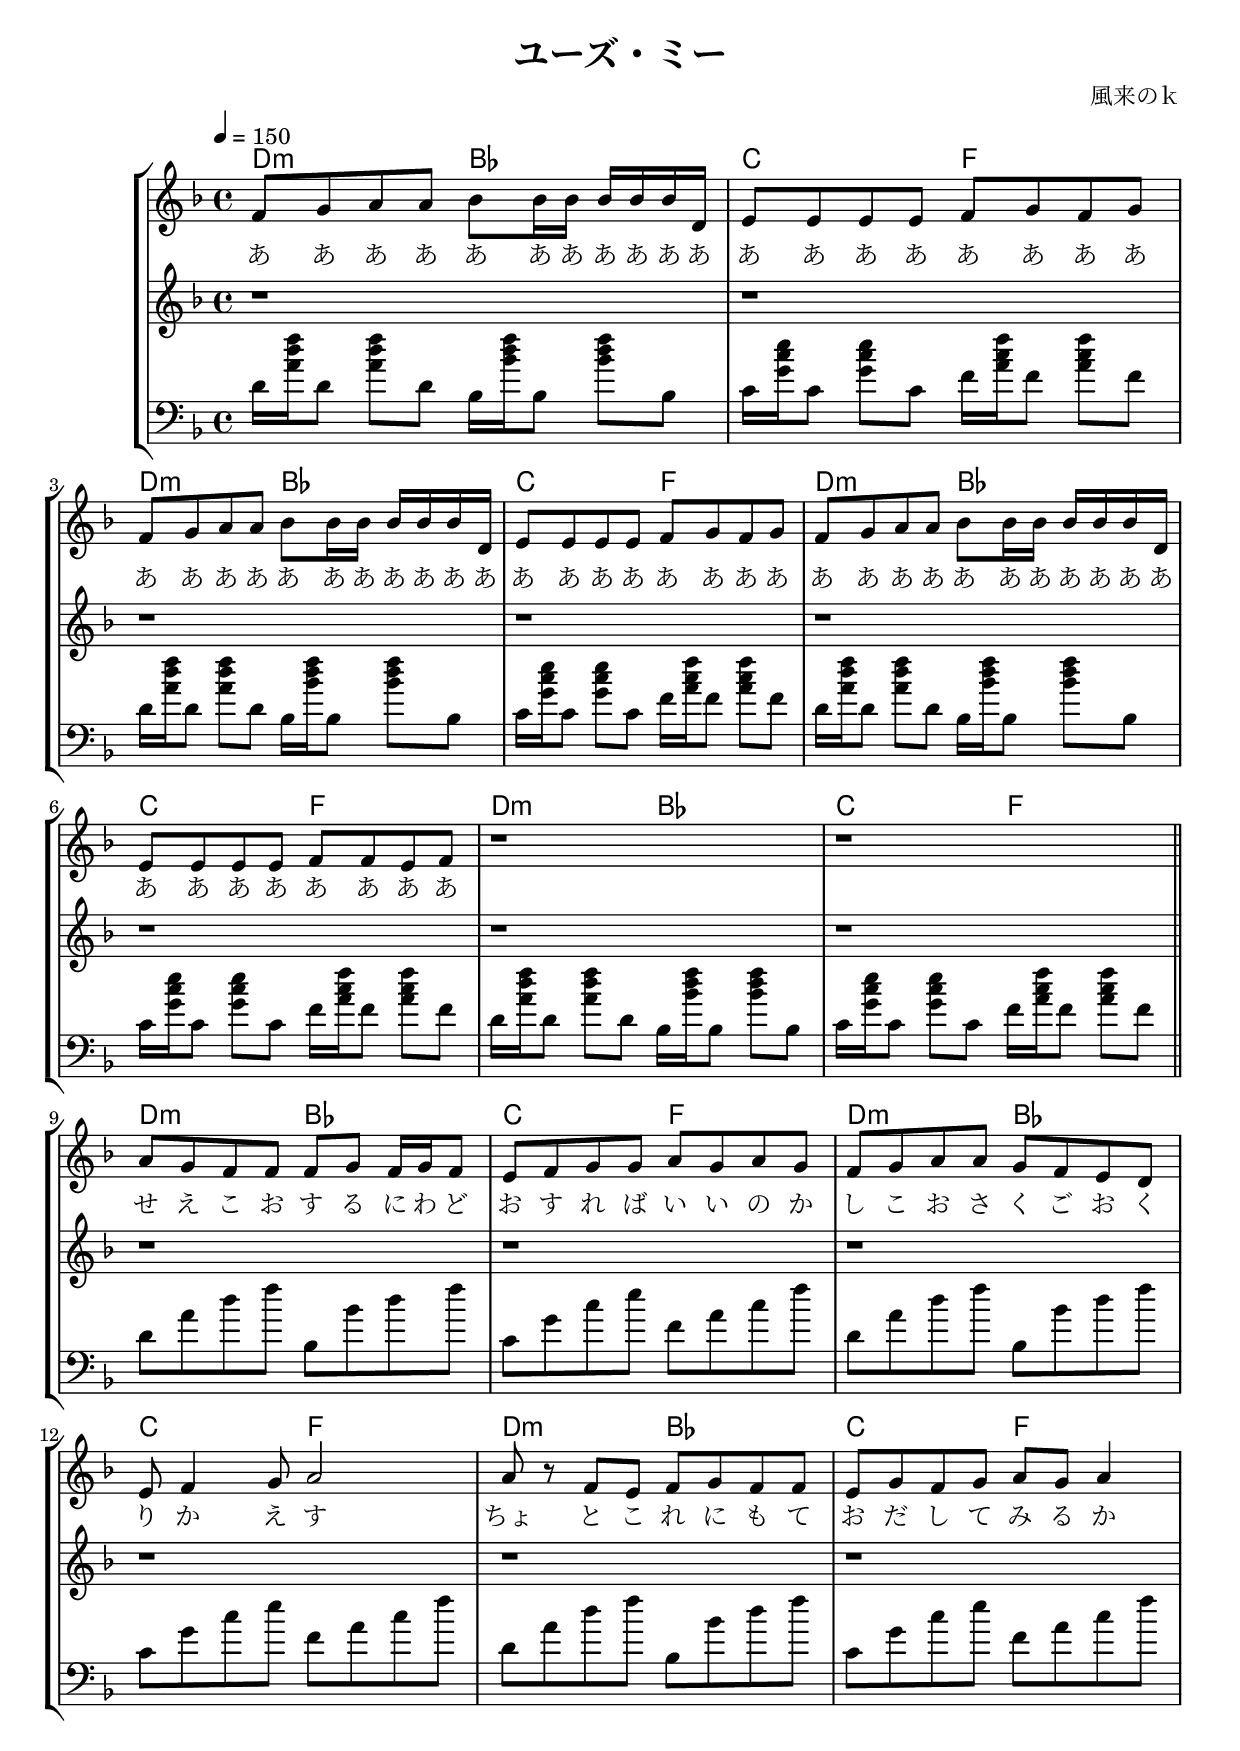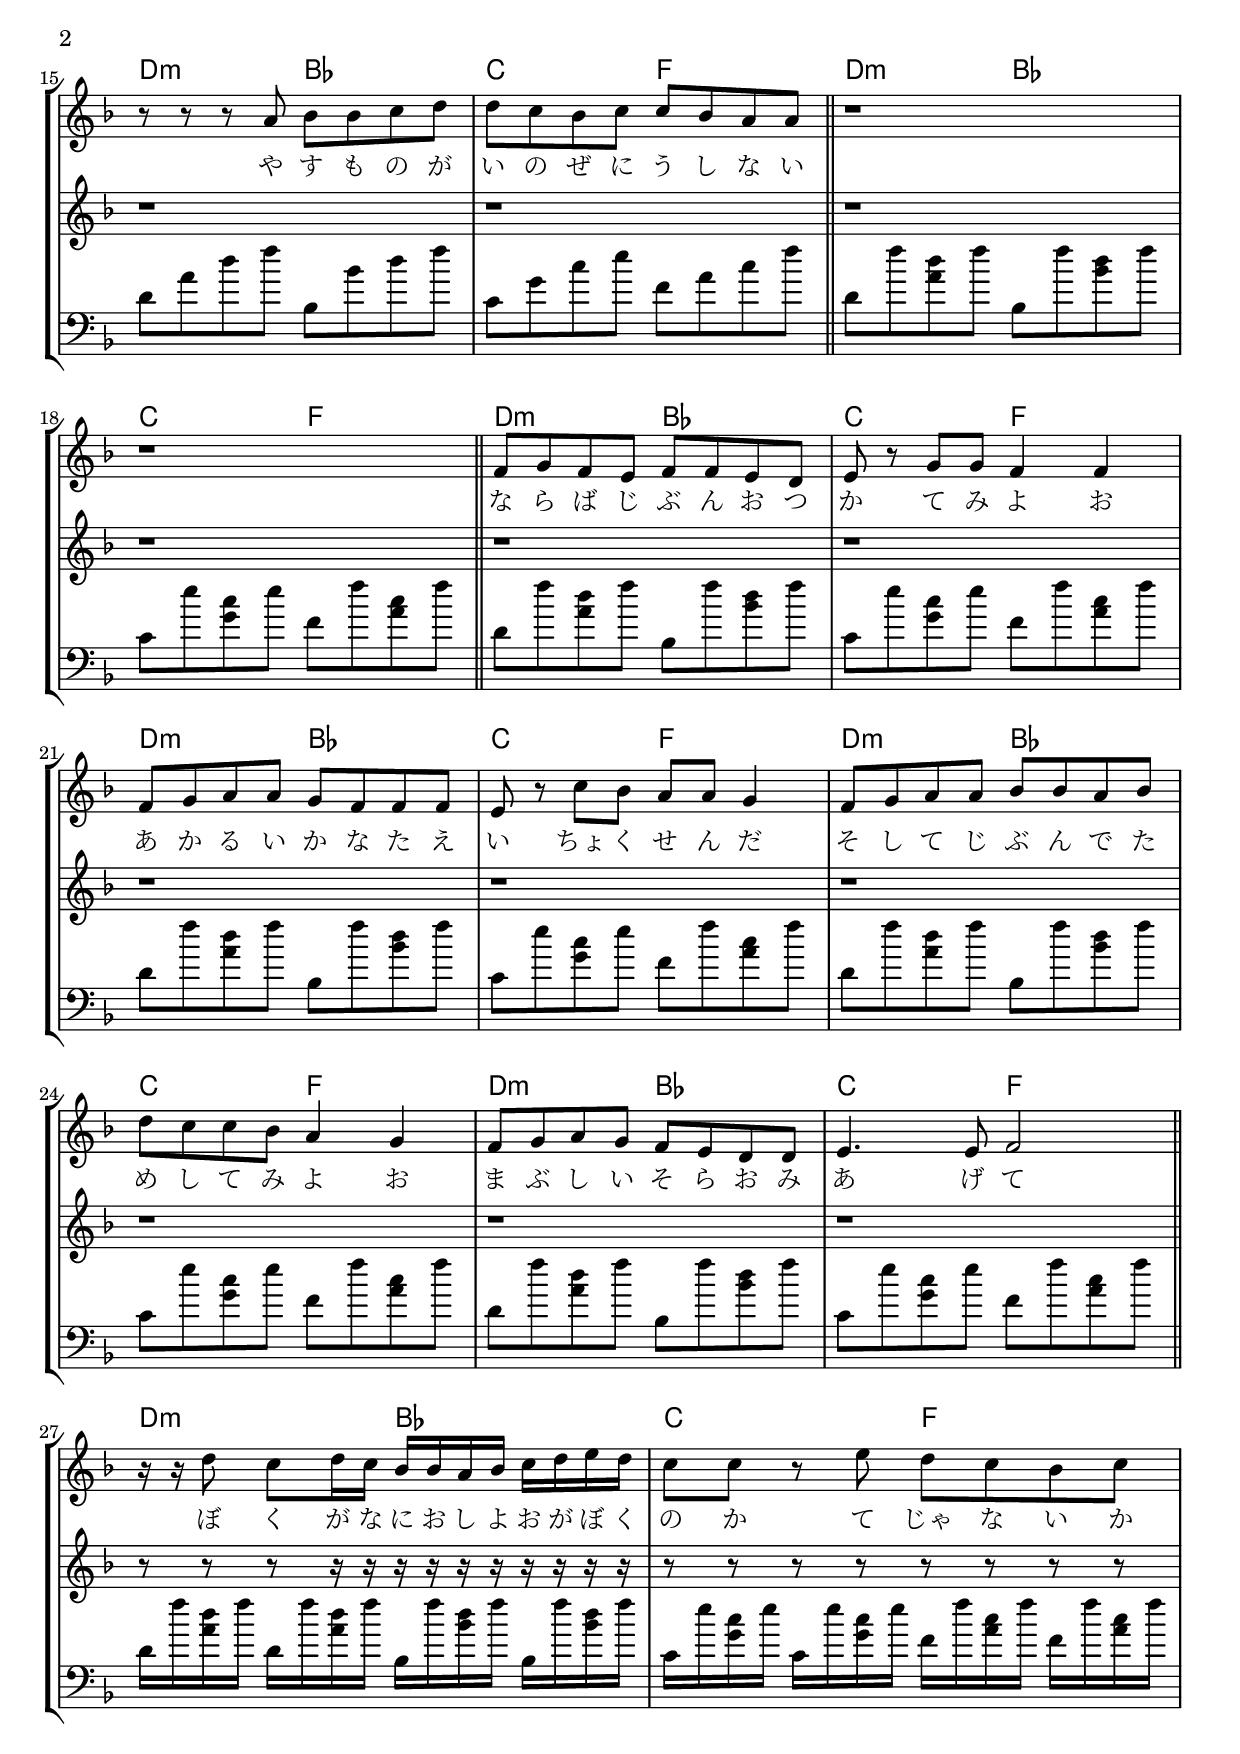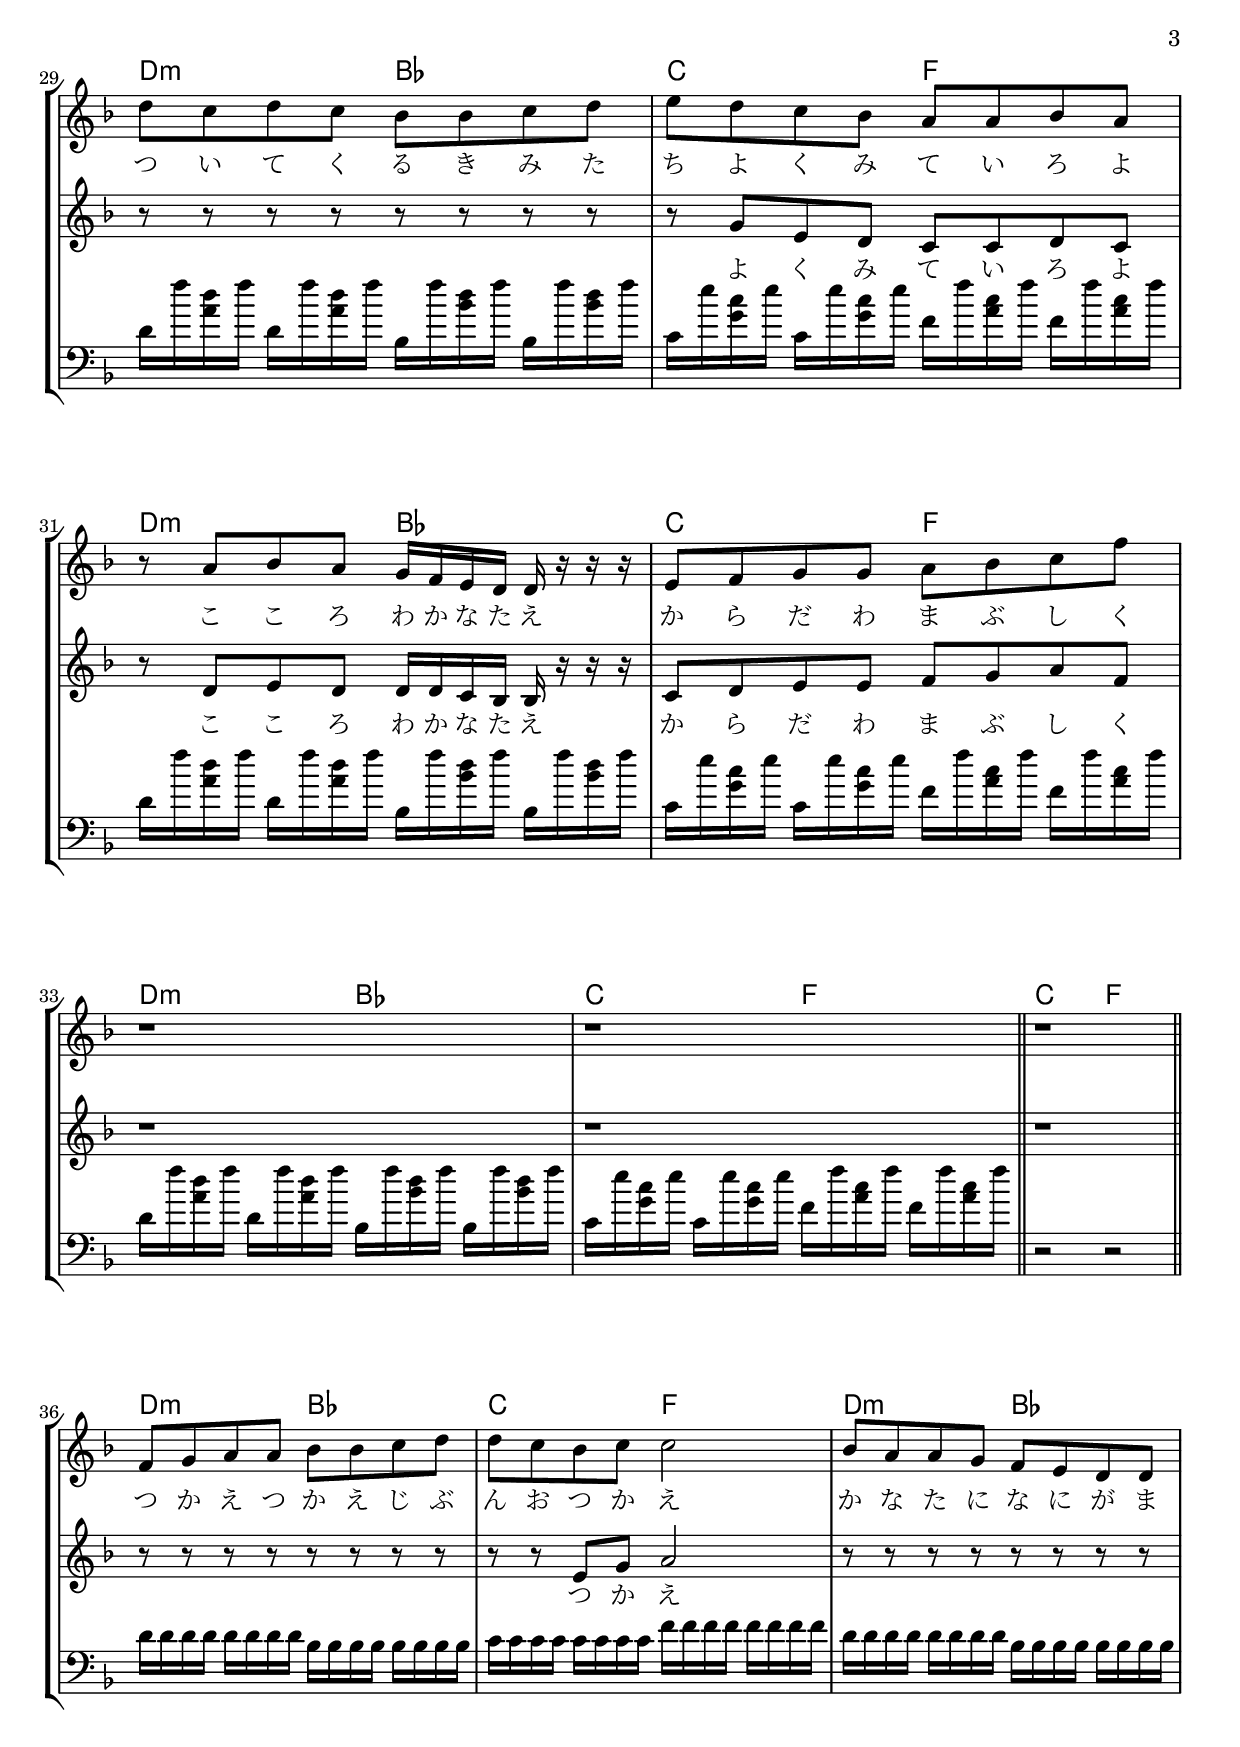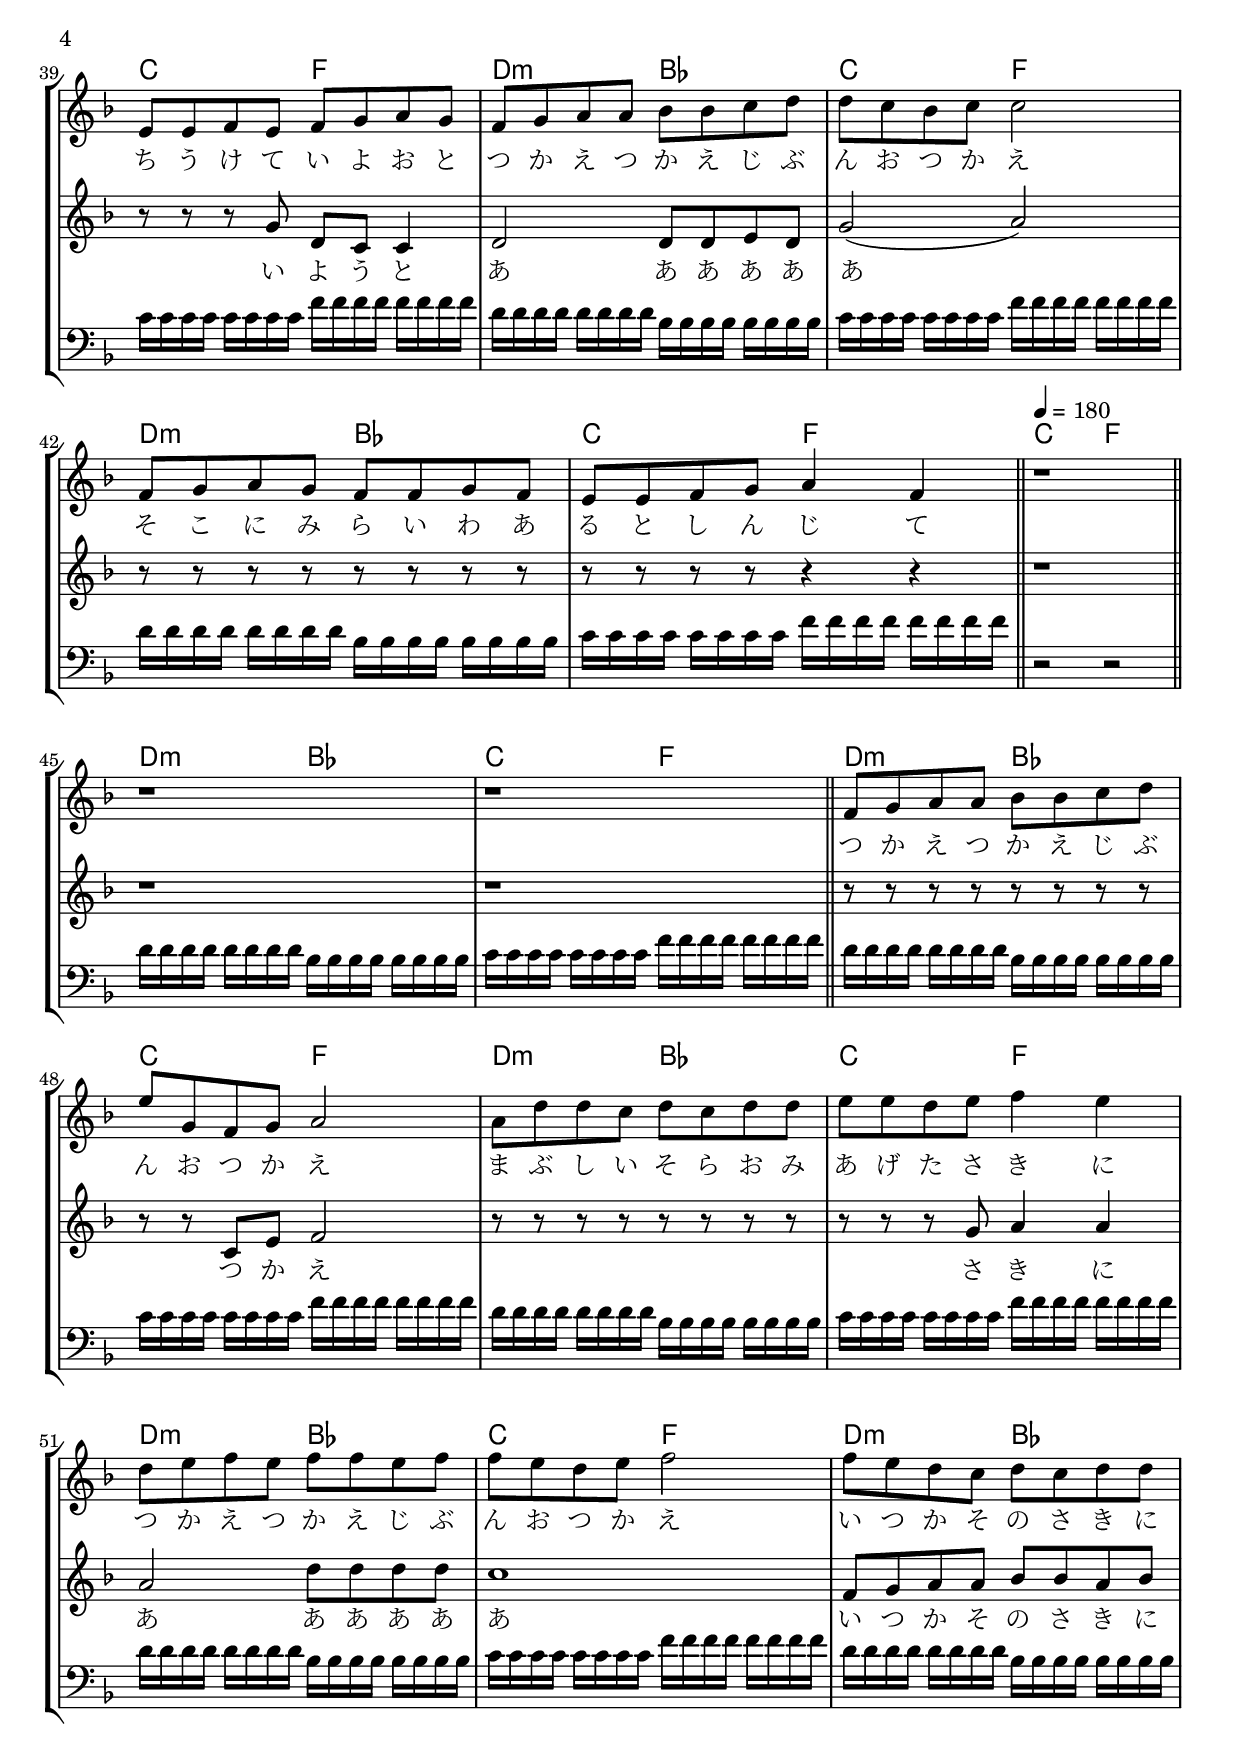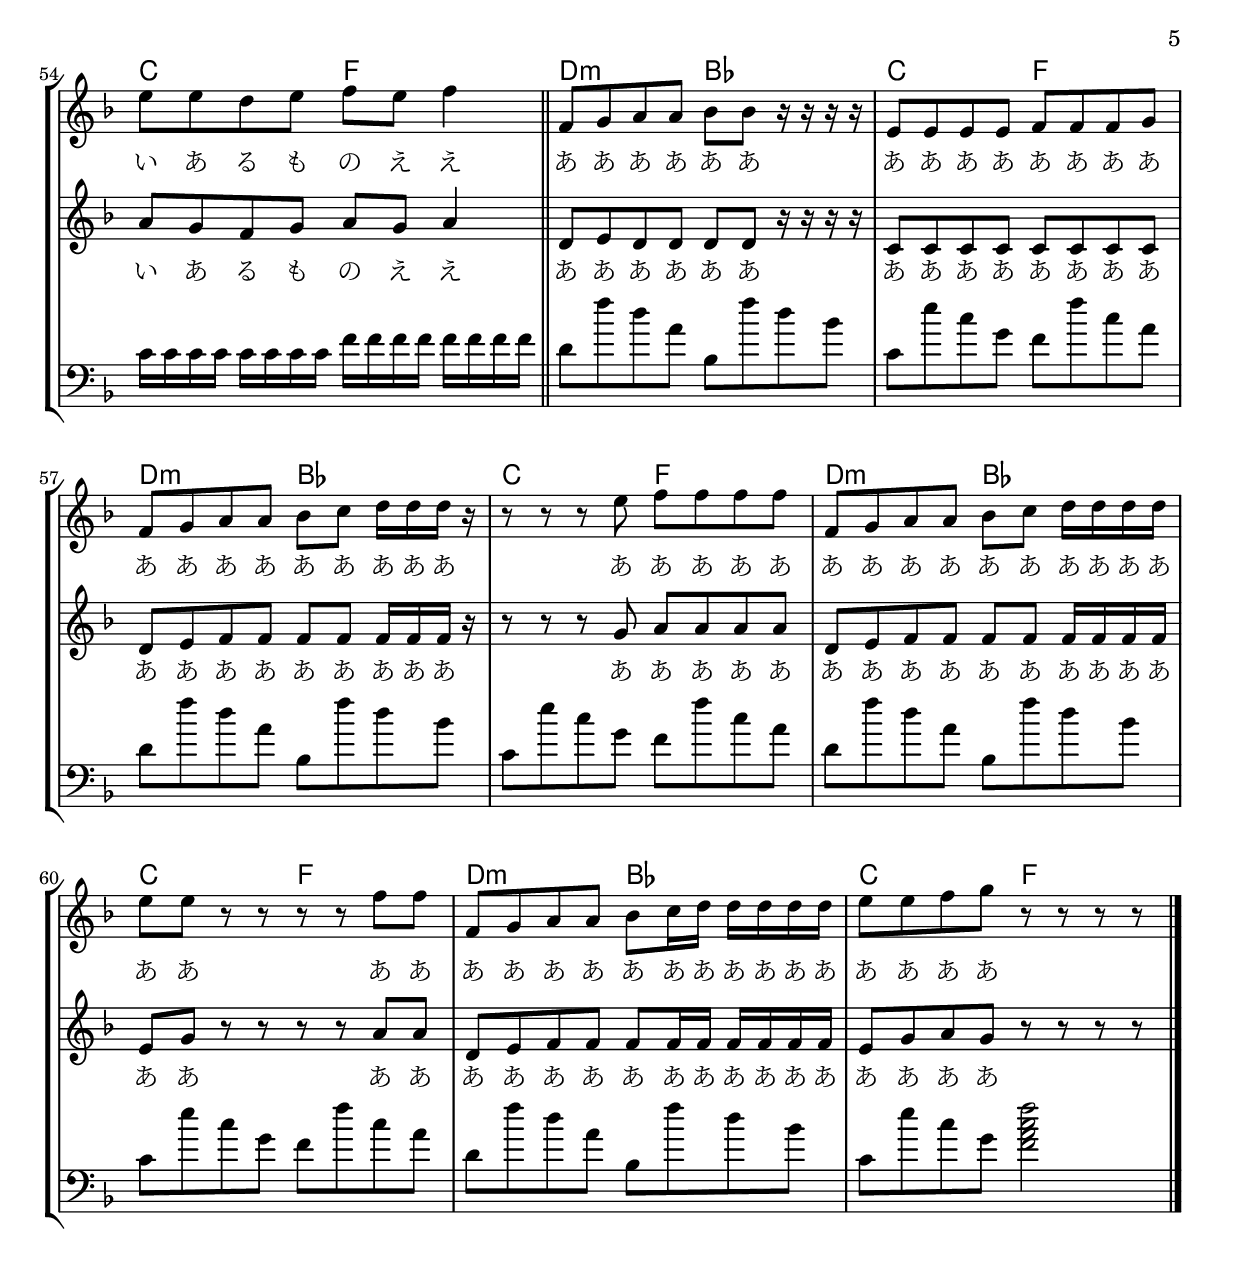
\version "2.12.1"

\header {
	title = \markup {ユーズ・ミー}
	composer = \markup \center-column {風来のｋ}
}

harmony = \chordmode {
	d2:m bes c f d:m bes c f d:m bes c f d:m bes c f 

	d:m bes c f d:m bes c f d:m bes c f d:m bes c f 

	d:m bes c f 

	d:m bes c f d:m bes c f d:m bes c f d:m bes c f 

	d:m bes c f d:m bes c f d:m bes c f d:m bes c f 

	c f 

	d:m bes c f d:m bes c f d:m bes c f d:m bes c f 

	c f 

	d:m bes c f 

	d:m bes c f d:m bes c f d:m bes c f d:m bes c f 

	d:m bes c f d:m bes c f d:m bes c f d:m bes c f 
}

melody = {
	\set Staff.midiInstrument = #"Overdriven Guitar"
		\key f \major
	\tempo 4 = 150
f'8  g'8  a'8  a'8  bes'8  bes'16  bes'16  bes'16  bes'16  bes'16  d'16 
	e'8  e'8  e'8  e'8  f'8  g'8  f'8  g'8 
	f'8  g'8  a'8  a'8  bes'8  bes'16  bes'16  bes'16  bes'16  bes'16  d'16 
	e'8  e'8  e'8  e'8  f'8  g'8  f'8  g'8 
	f'8  g'8  a'8  a'8  bes'8  bes'16  bes'16  bes'16  bes'16  bes'16  d'16 
	e'8  e'8  e'8  e'8  f'8  f'8  e'8  f'8
	r1 r1 	\set Staff.midiInstrument = #"mmi0.34"
	a'8  g'8  f'8  f'8  f'8  g'8  f'16  g'16  f'8 
	e'8  f'8  g'8  g'8  a'8  g'8  a'8  g'8 
	f'8  g'8  a'8  a'8  g'8  f'8  e'8  d'8 
	e'8  f'4  g'8  a'2 
	a'8  r8  f'8  e'8  f'8  g'8  f'8  f'8 
	e'8  g'8  f'8  g'8  a'8  g'8  a'4 
	r8  r8  r8  a'8  bes'8  bes'8  c''8  d''8 
	d''8  c''8  bes'8  c''8  c''8  bes'8  a'8  a'8
	r1 | r1   
	\set Staff.midiInstrument = #"mmi0.34"
	f'8  g'8  f'8  e'8  f'8  f'8  e'8  d'8 
	e'8  r8  g'8  g'8  f'4  f'4 
	f'8  g'8  a'8  a'8  g'8  f'8  f'8  f'8 
	e'8  r8  c''8  bes'8  a'8  a'8  g'4 
	f'8  g'8  a'8  a'8  bes'8  bes'8  a'8  bes'8 
	d''8  c''8  c''8  bes'8  a'4  g'4 
	f'8  g'8  a'8  g'8  f'8  e'8  d'8  d'8 
	e'4.  e'8  f'2
	\set Staff.midiInstrument = #"mmi0.34"
	r16  r16  d''8  c''8  d''16  c''16  bes'16  bes'16  a'16  bes'16  c''16  d''16  e''16  d''16 
	c''8  c''8  r8  e''8  d''8  c''8  bes'8  c''8 
	d''8  c''8  d''8  c''8  bes'8  bes'8  c''8  d''8 
	e''8  d''8  c''8  bes'8  a'8  a'8  bes'8  a'8 
	r8  a'8  bes'8  a'8  g'16  f'16  e'16  d'16  d'16  r16  r16  r16 
	e'8  f'8  g'8  g'8  a'8  bes'8  c''8  f''8
	r1 r1 	r1   
	\set Staff.midiInstrument = #"mmi0.34"
	f'8  g'8  a'8  a'8  bes'8  bes'8  c''8  d''8 
	d''8  c''8  bes'8  c''8  c''2 
	bes'8  a'8  a'8  g'8  f'8  e'8  d'8  d'8 
	e'8  e'8  f'8  e'8  f'8  g'8  a'8  g'8 
	f'8  g'8  a'8  a'8  bes'8  bes'8  c''8  d''8 
	d''8  c''8  bes'8  c''8  c''2 
	f'8  g'8  a'8  g'8  f'8  f'8  g'8  f'8 
	e'8  e'8  f'8  g'8  a'4  f'4
	\tempo 4 = 180
	r1   
	r1 | r1   
	\set Staff.midiInstrument = #"mmi0.34"
	f'8  g'8  a'8  a'8  bes'8  bes'8  c''8  d''8 
	e''8  g'8  f'8  g'8  a'2 
	a'8  d''8  d''8  c''8  d''8  c''8  d''8  d''8 
	e''8  e''8  d''8  e''8  f''4  e''4 
	d''8  e''8  f''8  e''8  f''8  f''8  e''8  f''8 
	f''8  e''8  d''8  e''8  f''2 
	f''8  e''8  d''8  c''8  d''8  c''8  d''8  d''8 
	e''8  e''8  d''8  e''8  f''8  e''8  f''4
	\set Staff.midiInstrument = #"Overdriven Guitar"
	f'8  g'8  a'8  a'8  bes'8  bes'8  r16  r16  r16  r16 
	e'8  e'8  e'8  e'8  f'8  f'8  f'8  g'8 
	f'8  g'8  a'8  a'8  bes'8  c''8  d''16  d''16  d''16  r16 
	r8  r8  r8  e''8  f''8  f''8  f''8  f''8 
	f'8  g'8  a'8  a'8  bes'8  c''8  d''16  d''16  d''16  d''16 
	e''8  e''8  r8  r8  r8  r8  f''8  f''8 
	f'8  g'8  a'8  a'8  bes'8  c''16  d''16  d''16  d''16  d''16  d''16 
	e''8  e''8  f''8  g''8  r8  r8  r8  r8
	\bar "|."
}

words = \lyricmode {
	あ  あ  あ  あ  あ  あ  あ  あ  あ  あ  あ  あ  あ  あ  あ  あ  あ  あ  あ  あ  あ  あ  あ  あ  あ  あ  あ  あ  あ  あ  あ  あ  あ  あ  あ  あ  あ  あ  あ  あ  あ  あ  あ  あ  あ  あ  あ  あ  あ  あ  あ  あ  あ  あ  あ  あ  あ  
	せ  え  こ  お  す  る  に  わ  ど  お  す  れ  ば  い  い  の  か  し  こ  お  さ  く  ご  お  く  り  か  え  す  ちょ  と  こ  れ  に  も  て  お  だ  し  て  み  る  か  や  す  も  の  が  い  の  ぜ  に  う  し  な  い  
	
	な  ら  ば  じ  ぶ  ん  お  つ  か  て  み  よ  お  あ  か  る  い  か  な  た  え  い  ちょ  く  せ  ん  だ  そ  し  て  じ  ぶ  ん  で  た  め  し  て  み  よ  お  ま  ぶ  し  い  そ  ら  お  み  あ  げ  て  
	ぼ  く  が  な  に  お  し  よ  お  が  ぼ  く  の  か  て  じゃ  な  い  か  つ  い  て  く  る  き  み  た  ち  よ  く  み  て  い  ろ  よ  こ  こ  ろ  わ  か  な  た  え  か  ら  だ  わ  ま  ぶ  し  く  
	
	つ  か  え  つ  か  え  じ  ぶ  ん  お  つ  か  え  か  な  た  に  な  に  が  ま  ち  う  け  て  い  よ  お  と  つ  か  え  つ  か  え  じ  ぶ  ん  お  つ  か  え  そ  こ  に  み  ら  い  わ  あ  る  と  し  ん  じ  て  
	
	
	つ  か  え  つ  か  え  じ  ぶ  ん  お  つ  か  え  ま  ぶ  し  い  そ  ら  お  み  あ  げ  た  さ  き  に  つ  か  え  つ  か  え  じ  ぶ  ん  お  つ  か  え  い  つ  か  そ  の  さ  き  に  い  あ  る  も  の  え  え  
	あ  あ  あ  あ  あ  あ  あ  あ  あ  あ  あ  あ  あ  あ  あ  あ  あ  あ  あ  あ  あ  あ  あ  あ  あ  あ  あ  あ  あ  あ  あ  あ  あ  あ  あ  あ  あ  あ  あ  あ  あ  あ  あ  あ  あ  あ  あ  あ  あ  あ  あ  あ  あ  あ  あ  あ  あ  
}

secondmelody = {
	\key f \major
	\tempo 4 = 150
	r1 | r1 | r1 | r1 | r1 | r1 | r1 | r1   
	r1 | r1 | r1 | r1 | r1 | r1 | r1 | r1   
	r1 | r1   
	r1 | r1 | r1 | r1 | r1 | r1 | r1 | r1   
	\set Staff.midiInstrument = #"Distorted Guitar"
	r8  r8  r8  r16  r16  r16  r16  r16  r16  r16  r16  r16  r16 
	r8  r8  r8  r8  r8  r8  r8  r8 
	r8  r8  r8  r8  r8  r8  r8  r8 
	r8  g'8  e'8  d'8  c'8  c'8  d'8  c'8 
	r8  d'8  e'8  d'8  d'16  d'16  c'16  bes16  bes16  r16  r16  r16 
	c'8  d'8  e'8  e'8  f'8  g'8  a'8  f'8
	r1 r1 	r1   
	\set Staff.midiInstrument = #"Distorted Guitar"
	r8  r8  r8  r8  r8  r8  r8  r8 
	r8  r8  e'8  g'8  a'2 
	r8  r8  r8  r8  r8  r8  r8  r8 
	r8  r8  r8  g'8  d'8  c'8  c'4 
	d'2  d'8  d'8  e'8  d'8 
	g'2  (a'2) 
	r8  r8  r8  r8  r8  r8  r8  r8 
	r8  r8  r8  r8  r4  r4
	\tempo 4 = 180
	r1   
	r1 | r1   
	\set Staff.midiInstrument = #"mmi0.34"
	r8  r8  r8  r8  r8  r8  r8  r8 
	r8  r8  c'8  e'8  f'2 
	r8  r8  r8  r8  r8  r8  r8  r8 
	r8  r8  r8  g'8  a'4  a'4 
	a'2  d''8  d''8  d''8  d''8 
	c''1 
	f'8  g'8  a'8  a'8  bes'8  bes'8  a'8  bes'8 
	a'8  g'8  f'8  g'8  a'8  g'8  a'4
	\set Staff.midiInstrument = #"Distorted Guitar"
	d'8  e'8  d'8  d'8  d'8  d'8  r16  r16  r16  r16 
	c'8  c'8  c'8  c'8  c'8  c'8  c'8  c'8 
	d'8  e'8  f'8  f'8  f'8  f'8  f'16  f'16  f'16  r16 
	r8  r8  r8  g'8  a'8  a'8  a'8  a'8 
	d'8  e'8  f'8  f'8  f'8  f'8  f'16  f'16  f'16  f'16 
	e'8  g'8  r8  r8  r8  r8  a'8  a'8 
	d'8  e'8  f'8  f'8  f'8  f'16  f'16  f'16  f'16  f'16  f'16 
	e'8  g'8  a'8  g'8  r8  r8  r8  r8
	\bar "|."
}

secondwords = \lyricmode {
	
	
	
	
	よ  く  み  て  い  ろ  よ  こ  こ  ろ  わ  か  な  た  え  か  ら  だ  わ  ま  ぶ  し  く  
	
	つ  か  え  い  よ  う  と  あ  あ  あ  あ  あ  あ  
	
	
	つ  か  え  さ  き  に  あ  あ  あ  あ  あ  あ  い  つ  か  そ  の  さ  き  に  い  あ  る  も  の  え  え  
	あ  あ  あ  あ  あ  あ  あ  あ  あ  あ  あ  あ  あ  あ  あ  あ  あ  あ  あ  あ  あ  あ  あ  あ  あ  あ  あ  あ  あ  あ  あ  あ  あ  あ  あ  あ  あ  あ  あ  あ  あ  あ  あ  あ  あ  あ  あ  あ  あ  あ  あ  あ  あ  あ  あ  あ  あ  
}

tempochange = {
	\tempo 4 = 150
	r1 | r1 | r1 | r1 | r1 | r1 | r1 | r1 \bar "||"
	\tempo 4 = 150
	r1 | r1 | r1 | r1 | r1 | r1 | r1 | r1 \bar "||"
	\tempo 4 = 150
	r1 | r1 \bar "||"
	\tempo 4 = 150
	r1 | r1 | r1 | r1 | r1 | r1 | r1 | r1 \bar "||"
	\tempo 4 = 150
	r1 | r1 | r1 | r1 | r1 | r1 | r1 | r1 \bar "||"
	\tempo 4 = 150
	r1 \bar "||"
	\tempo 4 = 150
	r1 | r1 | r1 | r1 | r1 | r1 | r1 | r1 \bar "||"
	\tempo 4 = 180
	r1 \bar "||"
	\tempo 4 = 180
	r1 | r1 \bar "||"
	\tempo 4 = 180
	r1 | r1 | r1 | r1 | r1 | r1 | r1 | r1 \bar "||"
	\tempo 4 = 180
	r1 | r1 | r1 | r1 | r1 | r1 | r1 | r1 \bar "|."
}

mainacc = {
	\clef bass
	\set Staff.midiInstrument = #"Electric Piano2"
	\key f \major
	\tempo 4 = 150
	d'16 <a' d'' f''>16 d'8 <a' d'' f''>8 d'8
	bes16 <bes' d'' f''>16 bes8 <bes' d'' f''>8 bes8
	c'16 <g' c'' e''>16 c'8 <g' c'' e''>8 c'8
	f'16 <a' c'' f''>16 f'8 <a' c'' f''>8 f'8
	d'16 <a' d'' f''>16 d'8 <a' d'' f''>8 d'8
	bes16 <bes' d'' f''>16 bes8 <bes' d'' f''>8 bes8
	c'16 <g' c'' e''>16 c'8 <g' c'' e''>8 c'8
	f'16 <a' c'' f''>16 f'8 <a' c'' f''>8 f'8
	d'16 <a' d'' f''>16 d'8 <a' d'' f''>8 d'8
	bes16 <bes' d'' f''>16 bes8 <bes' d'' f''>8 bes8
	c'16 <g' c'' e''>16 c'8 <g' c'' e''>8 c'8
	f'16 <a' c'' f''>16 f'8 <a' c'' f''>8 f'8
	d'16 <a' d'' f''>16 d'8 <a' d'' f''>8 d'8
	bes16 <bes' d'' f''>16 bes8 <bes' d'' f''>8 bes8
	c'16 <g' c'' e''>16 c'8 <g' c'' e''>8 c'8
	f'16 <a' c'' f''>16 f'8 <a' c'' f''>8 f'8
	\bar "||"

	\set Staff.midiInstrument = #"Rock Organ"
	d'8 a'8 d''8 f''8
	bes8 bes'8 d''8 f''8
	c'8 g'8 c''8 e''8
	f'8 a'8 c''8 f''8
	d'8 a'8 d''8 f''8
	bes8 bes'8 d''8 f''8
	c'8 g'8 c''8 e''8
	f'8 a'8 c''8 f''8
	d'8 a'8 d''8 f''8
	bes8 bes'8 d''8 f''8
	c'8 g'8 c''8 e''8
	f'8 a'8 c''8 f''8
	d'8 a'8 d''8 f''8
	bes8 bes'8 d''8 f''8
	c'8 g'8 c''8 e''8
	f'8 a'8 c''8 f''8
	\bar "||"

	\set Staff.midiInstrument = #"Slap Bass 1"
	d'8 f'' <a' d''> f''
	bes8 f'' <bes' d''> f''
	c'8 e'' <g' c''> e''
	f'8 f'' <a' c''> f''
	\bar "||"

	\set Staff.midiInstrument = #"Rock Organ"
	d'8 f'' <a' d''> f''
	bes8 f'' <bes' d''> f''
	c'8 e'' <g' c''> e''
	f'8 f'' <a' c''> f''
	d'8 f'' <a' d''> f''
	bes8 f'' <bes' d''> f''
	c'8 e'' <g' c''> e''
	f'8 f'' <a' c''> f''
	d'8 f'' <a' d''> f''
	bes8 f'' <bes' d''> f''
	c'8 e'' <g' c''> e''
	f'8 f'' <a' c''> f''
	d'8 f'' <a' d''> f''
	bes8 f'' <bes' d''> f''
	c'8 e'' <g' c''> e''
	f'8 f'' <a' c''> f''
	\bar "||"

	\set Staff.midiInstrument = #"Rock Organ"
	d'16 f'' <a' d''> f'' d' f'' <a' d''> f''
	bes16 f'' <bes' d''> f'' bes f'' <bes' d''> f''
	c'16 e'' <g' c''> e'' c' e'' <g' c''> e''
	f'16 f'' <a' c''> f'' f' f'' <a' c''> f''
	d'16 f'' <a' d''> f'' d' f'' <a' d''> f''
	bes16 f'' <bes' d''> f'' bes f'' <bes' d''> f''
	c'16 e'' <g' c''> e'' c' e'' <g' c''> e''
	f'16 f'' <a' c''> f'' f' f'' <a' c''> f''
	d'16 f'' <a' d''> f'' d' f'' <a' d''> f''
	bes16 f'' <bes' d''> f'' bes f'' <bes' d''> f''
	c'16 e'' <g' c''> e'' c' e'' <g' c''> e''
	f'16 f'' <a' c''> f'' f' f'' <a' c''> f''
	d'16 f'' <a' d''> f'' d' f'' <a' d''> f''
	bes16 f'' <bes' d''> f'' bes f'' <bes' d''> f''
	c'16 e'' <g' c''> e'' c' e'' <g' c''> e''
	f'16 f'' <a' c''> f'' f' f'' <a' c''> f''
	\bar "||"

	\set Staff.midiInstrument = #"Electric Piano 1"
	r2
	r2
	\bar "||"

	\set Staff.midiInstrument = #"Distorted Guitar"
	d'16 d'16 d'16 d'16 d'16 d'16 d'16 d'16
	bes16 bes16 bes16 bes16 bes16 bes16 bes16 bes16
	c'16 c'16 c'16 c'16 c'16 c'16 c'16 c'16
	f'16 f'16 f'16 f'16 f'16 f'16 f'16 f'16
	d'16 d'16 d'16 d'16 d'16 d'16 d'16 d'16
	bes16 bes16 bes16 bes16 bes16 bes16 bes16 bes16
	c'16 c'16 c'16 c'16 c'16 c'16 c'16 c'16
	f'16 f'16 f'16 f'16 f'16 f'16 f'16 f'16
	d'16 d'16 d'16 d'16 d'16 d'16 d'16 d'16
	bes16 bes16 bes16 bes16 bes16 bes16 bes16 bes16
	c'16 c'16 c'16 c'16 c'16 c'16 c'16 c'16
	f'16 f'16 f'16 f'16 f'16 f'16 f'16 f'16
	d'16 d'16 d'16 d'16 d'16 d'16 d'16 d'16
	bes16 bes16 bes16 bes16 bes16 bes16 bes16 bes16
	c'16 c'16 c'16 c'16 c'16 c'16 c'16 c'16
	f'16 f'16 f'16 f'16 f'16 f'16 f'16 f'16
	\bar "||"

	\set Staff.midiInstrument = #"Acoustic grand"
	\tempo 4 = 180
	r2
	r2
	\bar "||"

	\set Staff.midiInstrument = #"Distorted Guitar"
	d'16 d'16 d'16 d'16 d'16 d'16 d'16 d'16
	bes16 bes16 bes16 bes16 bes16 bes16 bes16 bes16
	c'16 c'16 c'16 c'16 c'16 c'16 c'16 c'16
	f'16 f'16 f'16 f'16 f'16 f'16 f'16 f'16
	\bar "||"

	\set Staff.midiInstrument = #"Distorted Guitar"
	d'16 d'16 d'16 d'16 d'16 d'16 d'16 d'16
	bes16 bes16 bes16 bes16 bes16 bes16 bes16 bes16
	c'16 c'16 c'16 c'16 c'16 c'16 c'16 c'16
	f'16 f'16 f'16 f'16 f'16 f'16 f'16 f'16
	d'16 d'16 d'16 d'16 d'16 d'16 d'16 d'16
	bes16 bes16 bes16 bes16 bes16 bes16 bes16 bes16
	c'16 c'16 c'16 c'16 c'16 c'16 c'16 c'16
	f'16 f'16 f'16 f'16 f'16 f'16 f'16 f'16
	d'16 d'16 d'16 d'16 d'16 d'16 d'16 d'16
	bes16 bes16 bes16 bes16 bes16 bes16 bes16 bes16
	c'16 c'16 c'16 c'16 c'16 c'16 c'16 c'16
	f'16 f'16 f'16 f'16 f'16 f'16 f'16 f'16
	d'16 d'16 d'16 d'16 d'16 d'16 d'16 d'16
	bes16 bes16 bes16 bes16 bes16 bes16 bes16 bes16
	c'16 c'16 c'16 c'16 c'16 c'16 c'16 c'16
	f'16 f'16 f'16 f'16 f'16 f'16 f'16 f'16
	\bar "||"

	\set Staff.midiInstrument = #"Orchestra Hit"
	d'8 f'' d'' a'
	bes8 f'' d'' bes'
	c'8 e'' c'' g'
	f'8 f'' c'' a'
	d'8 f'' d'' a'
	bes8 f'' d'' bes'
	c'8 e'' c'' g'
	f'8 f'' c'' a'
	d'8 f'' d'' a'
	bes8 f'' d'' bes'
	c'8 e'' c'' g'
	f'8 f'' c'' a'
	d'8 f'' d'' a'
	bes8 f'' d'' bes'
	c'8 e'' c'' g'
	<f' a' c'' f''>2
	\bar "|."
}

subacc = {
	\clef bass
	\set Staff.midiInstrument = #"String Ensemble 1"
	\key f \major
	\tempo 4 = 150
	d'16 d'16 <a' d'' f''>16 d'16   d'32 d'32 d'16 <a' d'' f''>16 d'16
	bes16 bes16 <bes' d'' f''>16 bes16   bes32 bes32 bes16 <bes' d'' f''>16 bes16
	c'16 c'16 <g' c'' e''>16 c'16   c'32 c'32 c'16 <g' c'' e''>16 c'16
	f'16 f'16 <a' c'' f''>16 f'16   f'32 f'32 f'16 <a' c'' f''>16 f'16
	d'16 d'16 <a' d'' f''>16 d'16   d'32 d'32 d'16 <a' d'' f''>16 d'16
	bes16 bes16 <bes' d'' f''>16 bes16   bes32 bes32 bes16 <bes' d'' f''>16 bes16
	c'16 c'16 <g' c'' e''>16 c'16   c'32 c'32 c'16 <g' c'' e''>16 c'16
	f'16 f'16 <a' c'' f''>16 f'16   f'32 f'32 f'16 <a' c'' f''>16 f'16
	d'16 d'16 <a' d'' f''>16 d'16   d'32 d'32 d'16 <a' d'' f''>16 d'16
	bes16 bes16 <bes' d'' f''>16 bes16   bes32 bes32 bes16 <bes' d'' f''>16 bes16
	c'16 c'16 <g' c'' e''>16 c'16   c'32 c'32 c'16 <g' c'' e''>16 c'16
	f'16 f'16 <a' c'' f''>16 f'16   f'32 f'32 f'16 <a' c'' f''>16 f'16
	d'16 d'16 <a' d'' f''>16 d'16   d'32 d'32 d'16 <a' d'' f''>16 d'16
	bes16 bes16 <bes' d'' f''>16 bes16   bes32 bes32 bes16 <bes' d'' f''>16 bes16
	c'16 c'16 <g' c'' e''>16 c'16   c'32 c'32 c'16 <g' c'' e''>16 c'16
	f'16 f'16 <a' c'' f''>16 f'16   f'32 f'32 f'16 <a' c'' f''>16 f'16
	\bar "||"

	\set Staff.midiInstrument = #"String Ensemble 1"
	<d' a' d'' f''>2
	<bes bes' d'' f''>2
	<c' g' c'' e''>2
	<f' a' c'' f''>2
	<d' a' d'' f''>2
	<bes bes' d'' f''>2
	<c' g' c'' e''>2
	<f' a' c'' f''>2
	<d' a' d'' f''>2
	<bes bes' d'' f''>2
	<c' g' c'' e''>2
	<f' a' c'' f''>2
	<d' a' d'' f''>2
	<bes bes' d'' f''>2
	<c' g' c'' e''>2
	<f' a' c'' f''>2
	\bar "||"

	\set Staff.midiInstrument = #"Electric Guitar (clean)"
	d'8 <a' d'' f''> d' <a' d'' f''>
	bes8 <bes' d'' f''> bes <bes' d'' f''>
	c'8 <g' c'' e''> c' <g' c'' e''>
	f'8 <a' c'' f''> f' <a' c'' f''>
	\bar "||"

	\set Staff.midiInstrument = #"String Ensemble 1"
	<d' a' d'' f''>2
	<bes bes' d'' f''>2
	<c' g' c'' e''>2
	<f' a' c'' f''>2
	<d' a' d'' f''>2
	<bes bes' d'' f''>2
	<c' g' c'' e''>2
	<f' a' c'' f''>2
	<d' a' d'' f''>2
	<bes bes' d'' f''>2
	<c' g' c'' e''>2
	<f' a' c'' f''>2
	<d' a' d'' f''>2
	<bes bes' d'' f''>2
	<c' g' c'' e''>2
	<f' a' c'' f''>2
	\bar "||"

	\set Staff.midiInstrument = #"String Ensemble 2"
	<d' a' d'' f''>2
	<bes bes' d'' f''>2
	<c' g' c'' e''>2
	<f' a' c'' f''>2
	<d' a' d'' f''>2
	<bes bes' d'' f''>2
	<c' g' c'' e''>2
	<f' a' c'' f''>2
	<d' a' d'' f''>2
	<bes bes' d'' f''>2
	<c' g' c'' e''>2
	<f' a' c'' f''>2
	<d' a' d'' f''>2
	<bes bes' d'' f''>2
	<c' g' c'' e''>2
	<f' a' c'' f''>2
	\bar "||"

	\set Staff.midiInstrument = #"Overdriven Guitar"
	r2
	r2
	\bar "||"

	\set Staff.midiInstrument = #"Slap Bass 1"
	<d' a' d'' f''>2
	<bes bes' d'' f''>2
	<c' g' c'' e''>2
	<f' a' c'' f''>2
	<d' a' d'' f''>2
	<bes bes' d'' f''>2
	<c' g' c'' e''>2
	<f' a' c'' f''>2
	<d' a' d'' f''>2
	<bes bes' d'' f''>2
	<c' g' c'' e''>2
	<f' a' c'' f''>2
	<d' a' d'' f''>2
	<bes bes' d'' f''>2
	<c' g' c'' e''>2
	<f' a' c'' f''>2
	\bar "||"

	\set Staff.midiInstrument = #"Acoustic grand"
	\tempo 4 = 180
	r2
	r2
	\bar "||"

	\set Staff.midiInstrument = #"Slap Bass 1"
	<d' a' d'' f''>2
	<bes bes' d'' f''>2
	<c' g' c'' e''>2
	<f' a' c'' f''>2
	\bar "||"

	\set Staff.midiInstrument = #"String Ensemble 1"
	<d' a' d'' f''>2
	<bes bes' d'' f''>2
	<c' g' c'' e''>2
	<f' a' c'' f''>2
	<d' a' d'' f''>2
	<bes bes' d'' f''>2
	<c' g' c'' e''>2
	<f' a' c'' f''>2
	<d' a' d'' f''>2
	<bes bes' d'' f''>2
	<c' g' c'' e''>2
	<f' a' c'' f''>2
	<d' a' d'' f''>2
	<bes bes' d'' f''>2
	<c' g' c'' e''>2
	<f' a' c'' f''>2
	\bar "||"

	\set Staff.midiInstrument = #"Guitar harmonics"
	<d' a' d'' f''>2
	<bes bes' d'' f''>2
	<c' g' c'' e''>2
	<f' a' c'' f''>2
	<d' a' d'' f''>2
	<bes bes' d'' f''>2
	<c' g' c'' e''>2
	<f' a' c'' f''>2
	<d' a' d'' f''>2
	<bes bes' d'' f''>2
	<c' g' c'' e''>2
	<f' a' c'' f''>2
	<d' a' d'' f''>2
	<bes bes' d'' f''>2
	<c' g' c'' e''>2
	<f' a' c'' f''>2
	\bar "|."
}

percA = {
	\drummode {
	r4 sn2 sn8. sn16  |r4 sn2 sn8. sn16  |r4 sn2 sn8. sn16  |r4 sn2 sn8. sn16  |r4 sn2 sn8. sn16  |r4 sn2 sn8. sn16  |r4 sn2 sn8. sn16  |r8 sn8 sn4 sn8 sn8 sn16 sn8 sn16  \bar "||"
	hh4 hh4 hh4 hh4  |hh4 hh4 hh4 hh4  |hh4 hh4 hh4 hh4  |hh4 hh4 hh4 hh4  |hh4 hh4 hh4 hh4  |hh4 hh4 hh4 hh4  |hh4 hh4 hh4 hh4  |hh4 hh4 hh4 hh4  \bar "||"
	r1 |r1 \bar "||"
	hh4 hh4 hh4 hh4  |hh4 hh4 hh4 hh4  |hh4 hh4 hh4 hh4  |hh4 hh4 hh4 hh4  |hh4 hh4 hh4 hh4  |hh4 hh4 hh4 hh4  |hh4 hh4 hh4 hh4  |hh4 hh4 hh4 hh4  \bar "||"
	hh4 hh4 hh4 hh4  |hh4 hh4 hh4 hh4  |hh4 hh4 hh4 hh4  |hh4 hh4 hh4 hh4  |hh4 hh4 hh4 hh4  |hh4 hh4 hh4 hh4  |hh4 hh4 hh4 hh4  |hh4 hh4 hh4 hh4  \bar "||"
	r1  \bar "||"
	r4 sn2 sn8. sn16  |r4 sn2 sn8. sn16  |r4 sn2 sn8. sn16  |r4 sn2 sn8. sn16  |r4 sn2 sn8. sn16  |r4 sn2 sn8. sn16  |r4 sn2 sn8. sn16  |r8 sn8 sn4 sn8 sn8 sn16 sn8 sn16  \bar "||"
	r1 \bar "||"
	r4 hh4 hh4 hh4  |r1  \bar "||"
	r1  |hh4 hh4 hh4 hh4  |r1  |hh4 hh4 hh4 hh4  |r1  |hh4 hh4 hh4 hh4  |r1  |hh4 hh4 hh2  \bar "||"
	r1  |hh4 hh4 hh4 hh4  |r1  |hh4 hh4 hh4 hh4  |r1  |hh4 hh4 hh4 hh4  |r1  |hh4 hh4 hh2  \bar "|."
	}
}

percB = {
	\drummode {
	r4. r16 tommh8 tommh4. r16  |r1  |r4. r16 tommh8 tommh4. r16  |r1  |r4. r16 tommh8 tommh4. r16  |r1  |r4. r16 tommh8 tommh4. r16  |r1  \bar "||"
	r8 ss4 ss4 ss4 ss8  |r8 ss4 ss8 ss8. ss8. ss8  |r8 ss4 ss4 ss4 ss8  |r8 ss4 ss8 ss8. ss8. ss8  |r8 ss4 ss4 ss4 ss8  |r8 ss4 ss8 ss8. ss8. ss8  |r8 ss4 ss4 ss4 ss8  |r8 ss4 ss8 ss8. ss8. ss8  \bar "||"
	r1 |r1 \bar "||"
	r8 ss4 ss4 ss4 ss8  |r8 ss4 ss8 ss8. ss8. ss8  |r8 ss4 ss4 ss4 ss8  |r8 ss4 ss8 ss8. ss8. ss8  |r8 ss4 ss4 ss4 ss8  |r8 ss4 ss8 ss8. ss8. ss8  |r8 ss4 ss4 ss4 ss8  |r8 ss4 ss8 ss8. ss8. ss8  \bar "||"
	r8 ss4 ss4 ss4 ss8  |r8 ss4 ss8 ss8. ss8. ss8  |r8 ss4 ss4 ss4 ss8  |r8 ss4 ss8 ss8. ss8. ss8  |r8 ss4 ss4 ss4 ss8  |r8 ss4 ss8 ss8. ss8. ss8  |r8 ss4 ss4 ss4 ss8  |r8 ss4 ss8 ss8. ss8. ss8  \bar "||"
	sn16 sn16 sn16 sn16 sn16 sn16 sn16 sn16 sn16 sn16 sn16 sn16 sn16 sn16 sn16 sn16  \bar "||"
	r4. r16 tommh8 tommh4. r16  |r1  |r4. r16 tommh8 tommh4. r16  |r1  |r4. r16 tommh8 tommh4. r16  |r1  |r4. r16 tommh8 tommh4. r16  |r1  \bar "||"
	r1 \bar "||"
	r4 sn8 sn4. sn4  |sn16 sn16 sn16 sn16 sn16 sn16 sn16 sn16 sn16 sn16 sn16 sn16 sn16 sn16 sn16 sn16  \bar "||"
	sn4 sn4 sn4 sn4  |r4 sn2 sn8. sn16  |sn4 sn4 sn4 sn4  |r4 sn2 sn8. sn16  |sn4 sn4 sn4 sn4  |r4 sn2 sn8. sn16  |sn4 sn4 sn4 sn4  |r4 sn4 r16 sn16 sn16 sn16 sn16 sn16 sn16 sn16  \bar "||"
	sn4 sn4 sn4 sn4  |r4 sn2 sn8. sn16  |sn4 sn4 sn4 sn4  |r4 sn2 sn8. sn16  |sn4 sn4 sn4 sn4  |r4 sn2 sn8. sn16  |sn4 sn4 sn4 sn4  |r4 sn4 r16 sn16 sn16 sn16 sn16 sn16 sn16 sn16  \bar "|."
	}
}

percC = {
	\drummode {
	r8 toml8 toml8 toml8 toml8 toml8 toml8 toml8  |toml8 toml8 toml8 toml8 toml8 toml8 toml8 toml8  |toml8 toml8 toml8 toml8 toml8 toml8 toml8 toml8  |toml8 toml8 toml8 toml8 toml8 toml8 toml8 toml8  |r8 toml8 toml8 toml8 toml8 toml8 toml8 toml8  |toml8 toml8 toml8 toml8 toml8 toml8 toml8 toml8  |toml8 toml8 toml8 toml8 toml8 toml8 toml8 toml8  |toml8 toml8 toml8 toml8 toml8 toml8 toml8 toml8  \bar "||"
	r8 hhp4 hhp4 hhp4 hhp8  |r8 hhp4 hhp4 hhp4 hhp8  |r8 hhp4 hhp4 hhp4 hhp8  |r8 hhp4 hhp4 hhp4 hhp8  |r8 hhp4 hhp4 hhp4 hhp8  |r8 hhp4 hhp4 hhp4 hhp8  |r8 hhp4 hhp4 hhp4 hhp8  |r8 hhp4 hhp4 hhp4 hhp8  \bar "||"
	r1 |r1 \bar "||"
	r8 hhp4 hhp4 hhp4 hhp8  |r8 hhp4 hhp4 hhp4 hhp8  |r8 hhp4 hhp4 hhp4 hhp8  |r8 hhp4 hhp4 hhp4 hhp8  |r8 hhp4 hhp4 hhp4 hhp8  |r8 hhp4 hhp4 hhp4 hhp8  |r8 hhp4 hhp4 hhp4 hhp8  |r8 hhp4 hhp4 hhp4 hhp8  \bar "||"
	r8 hhp4 hhp4 hhp4 hhp8  |r8 hhp4 hhp4 hhp4 hhp8  |r8 hhp4 hhp4 hhp4 hhp8  |r8 hhp4 hhp4 hhp4 hhp8  |r8 hhp4 hhp4 hhp4 hhp8  |r8 hhp4 hhp4 hhp4 hhp8  |r8 hhp4 hhp4 hhp4 hhp8  |r8 hhp4 hhp4 hhp4 hhp8  \bar "||"
	bd4 bd4 bd8 bd8 bd8 bd8  \bar "||"
	r8 toml8 toml8 toml8 toml8 toml8 toml8 toml8  |toml8 toml8 toml8 toml8 toml8 toml8 toml8 toml8  |toml8 toml8 toml8 toml8 toml8 toml8 toml8 toml8  |toml8 toml8 toml8 toml8 toml8 toml8 toml8 toml8  |r8 toml8 toml8 toml8 toml8 toml8 toml8 toml8  |toml8 toml8 toml8 toml8 toml8 toml8 toml8 toml8  |toml8 toml8 toml8 toml8 toml8 toml8 toml8 toml8  |toml8 toml8 toml8 toml8 toml8 toml8 toml8 toml8  \bar "||"
	r1 \bar "||"
	bd4 bd4 bd4 bd4  |bd4 bd4 bd8 bd8 bd8 bd8  \bar "||"
	bd16 bd16 bd16 bd16 bd16 bd16 bd16 bd16 bd16 bd16 bd16 bd16 bd16 bd16 bd16 bd16  |bd8 bd8 bd8 bd8 bd8 bd8 bd8 bd8  |bd16 bd16 bd16 bd16 bd16 bd16 bd16 bd16 bd16 bd16 bd16 bd16 bd16 bd16 bd16 bd16  |bd8 bd8 bd8 bd8 bd8 bd8 bd8 bd8  |bd16 bd16 bd16 bd16 bd16 bd16 bd16 bd16 bd16 bd16 bd16 bd16 bd16 bd16 bd16 bd16  |bd8 bd8 bd8 bd8 bd8 bd8 bd8 bd8  |bd16 bd16 bd16 bd16 bd16 bd16 bd16 bd16 bd16 bd16 bd16 bd16 bd16 bd16 bd16 bd16  |bd8 bd8 bd8 bd8 bd8 bd8 bd8 bd8  \bar "||"
	bd16 bd16 bd16 bd16 bd16 bd16 bd16 bd16 bd16 bd16 bd16 bd16 bd16 bd16 bd16 bd16  |bd8 bd8 bd8 bd8 bd8 bd8 bd8 bd8  |bd16 bd16 bd16 bd16 bd16 bd16 bd16 bd16 bd16 bd16 bd16 bd16 bd16 bd16 bd16 bd16  |bd8 bd8 bd8 bd8 bd8 bd8 bd8 bd8  |bd16 bd16 bd16 bd16 bd16 bd16 bd16 bd16 bd16 bd16 bd16 bd16 bd16 bd16 bd16 bd16  |bd8 bd8 bd8 bd8 bd8 bd8 bd8 bd8  |bd16 bd16 bd16 bd16 bd16 bd16 bd16 bd16 bd16 bd16 bd16 bd16 bd16 bd16 bd16 bd16  |bd8 bd8 bd8 bd8 bd8 bd8 bd8 bd8  \bar "|."
	}
}

percD = {
	\drummode {
	r1  |r4. r16 tomfh8 tomfh4. r16  |r1  |r4. r16 tomfh8 tomfh4. r16  |r1  |r4. r16 tomfh8 tomfh4. r16  |r1  |r4. r16 tomfh2 r16  \bar "||"
	bd2 bd4. r16 bd16  |bd4 bd4 bd4 bd8. bd16  |bd2 bd4. r16 bd16  |bd4 bd4 bd4 bd8. bd16  |bd2 bd4. r16 bd16  |bd4 bd4 bd4 bd8. bd16  |bd2 bd4. r16 bd16  |bd4 bd4 bd4 bd8. bd16  \bar "||"
	r1 |r1 \bar "||"
	bd2 bd4. r16 bd16  |bd4 bd4 bd4 bd8. bd16  |bd2 bd4. r16 bd16  |bd4 bd4 bd4 bd8. bd16  |bd2 bd4. r16 bd16  |bd4 bd4 bd4 bd8. bd16  |bd2 bd4. r16 bd16  |bd4 bd4 bd4 bd8. bd16  \bar "||"
	bd2 bd4. r16 bd16  |bd4 bd4 bd4 bd8. bd16  |bd2 bd4. r16 bd16  |bd4 bd4 bd4 bd8. bd16  |bd2 bd4. r16 bd16  |bd4 bd4 bd4 bd8. bd16  |bd2 bd4. r16 bd16  |bd4 bd4 bd4 bd8. bd16  \bar "||"
	r8 hhp4 hhp4 hhp4 hhp8  \bar "||"
	r1  |r4. r16 tomfh8 tomfh4. r16  |r1  |r4. r16 tomfh8 tomfh4. r16  |r1  |r4. r16 tomfh8 tomfh4. r16  |r1  |r4. r16 tomfh2 r16  \bar "||"
	r1 \bar "||"
	r8 hhp4 hhp4 hhp4 hhp8  |r8 hhp4 hhp4 hhp4 hhp8  \bar "||"
	r1  |r8 hho4 hho4 hho4 hho8  |r1  |r8 hho4 hho4 hho4 hho8  |r1  |r8 hho4 hho4 hho4 hho8  |r1  |r8 hho4 hho2 r8  \bar "||"
	r1  |r8 hho4 hho4 hho4 hho8  |r1  |r8 hho4 hho4 hho4 hho8  |r1  |r8 hho4 hho4 hho4 hho8  |r1  |r8 hho4 hho2 r8  \bar "|."
	}
}

percE = {
	\drummode {
	bd4. r16 bd8. bd4.  |bd8. bd4. r16 bd4 bd8  |bd8. bd4 bd8. bd4.  |bd8. bd4. r16 bd4 bd8  |bd4. r16 bd8. bd4.  |bd8. bd4. r16 bd4 bd8  |bd8. bd4 bd8. bd4.  |bd4. bd8 bd4 r16 bd8.  \bar "||"
	r1 | r1 | r1 | r1 | r1 | r1 | r1 | r1 \bar "||"
	r1 |r1 \bar "||"
	r1 | r1 | r1 | r1 | r1 | r1 | r1 | r1 \bar "||"
	r1 | r1 | r1 | r1 | r1 | r1 | r1 | r1 \bar "||"
	cymc1  \bar "||"
	bd4. r16 bd8. bd4.  |bd8. bd4. r16 bd4 bd8  |bd8. bd4 bd8. bd4.  |bd8. bd4. r16 bd4 bd8  |bd4. r16 bd8. bd4.  |bd8. bd4. r16 bd4 bd8  |bd8. bd4 bd8. bd4.  |bd4. bd8 bd4 r16 bd8.  \bar "||"
	r1 \bar "||"
	cymc1  |r1 \bar "||"
	cymc4 cymc4 cymc4 cymc4  |r1 |cymc4 cymc4 cymc4 cymc4  |r1 |cymc4 cymc4 cymc4 cymc4  |r1 |cymc4 cymc4 cymc4 cymc4  |r1 \bar "||"
	cymc4 cymc4 cymc4 cymc4  |r1 |cymc4 cymc4 cymc4 cymc4  |r1 |cymc4 cymc4 cymc4 cymc4  |r1 |cymc4 cymc4 cymc4 cymc4  |r1 \bar "|."
	}
}

percF = {
	\drummode {
	cymc1  |r1 |r1 |r1 |cymc1  |r1 |r1 |r1 \bar "||"
	r1 | r1 | r1 | r1 | r1 | r1 | r1 | r1 \bar "||"
	r1 | r1 \bar "||"
	r1 | r1 | r1 | r1 | r1 | r1 | r1 | r1 \bar "||"
	r1 | r1 | r1 | r1 | r1 | r1 | r1 | r1 \bar "||"
	r1 \bar "||"
	cymc1  |r1 |r1 |r1 |cymc1  |r1 |r1 |r1 \bar "||"
	r1 \bar "||"
	r1 | r1 \bar "||"
	r8 tommh2 tommh8. tommh16 tommh8  |r1 |r8 tommh2 tommh8. tommh16 tommh8  |r1 |r8 tommh2 tommh8. tommh16 tommh8  |r1 |r8 tommh2 tommh8. tommh16 tommh8  |r1 \bar "||"
	r8 tommh2 tommh8. tommh16 tommh8  |r1 |r8 tommh2 tommh8. tommh16 tommh8  |r1 |r8 tommh2 tommh8. tommh16 tommh8  |r1 |r8 tommh2 tommh8. tommh16 tommh8  |r1 \bar "|."
	}
}

percG = {
	\drummode {
	r1 | r1 | r1 | r1 | r1 | r1 | r1 | r1 \bar "||"
	r1 | r1 | r1 | r1 | r1 | r1 | r1 | r1 \bar "||"
	r1 | r1 \bar "||"
	r1 | r1 | r1 | r1 | r1 | r1 | r1 | r1 \bar "||"
	r1 | r1 | r1 | r1 | r1 | r1 | r1 | r1 \bar "||"
	r1 \bar "||"
	r1 | r1 | r1 | r1 | r1 | r1 | r1 | r1 \bar "||"
	r1 \bar "||"
	r1 | r1 \bar "||"
	r4. toml16 toml2 toml16  |r1 |r4. toml16 toml2 toml16  |r1 |r4. toml16 toml2 toml16  |r1 |r4. toml16 toml2 toml16  |r1 \bar "||"
	r4. toml16 toml2 toml16  |r1 |r4. toml16 toml2 toml16  |r1 |r4. toml16 toml2 toml16  |r1 |r4. toml16 toml2 toml16  |r1 \bar "|."
	}
}

\score {
	<<
		\new StaffGroup <<
			\new ChordNames {\harmony}
			\new Voice = "melody" {\melody}
			\new Lyrics \lyricsto "melody" \words
			\new Voice = "secondmelody" {\secondmelody}
			\new Lyrics \lyricsto "secondmelody" \secondwords
			\new Staff = "mainacc" {\mainacc}
		>>
	>>
	\layout { }
}
